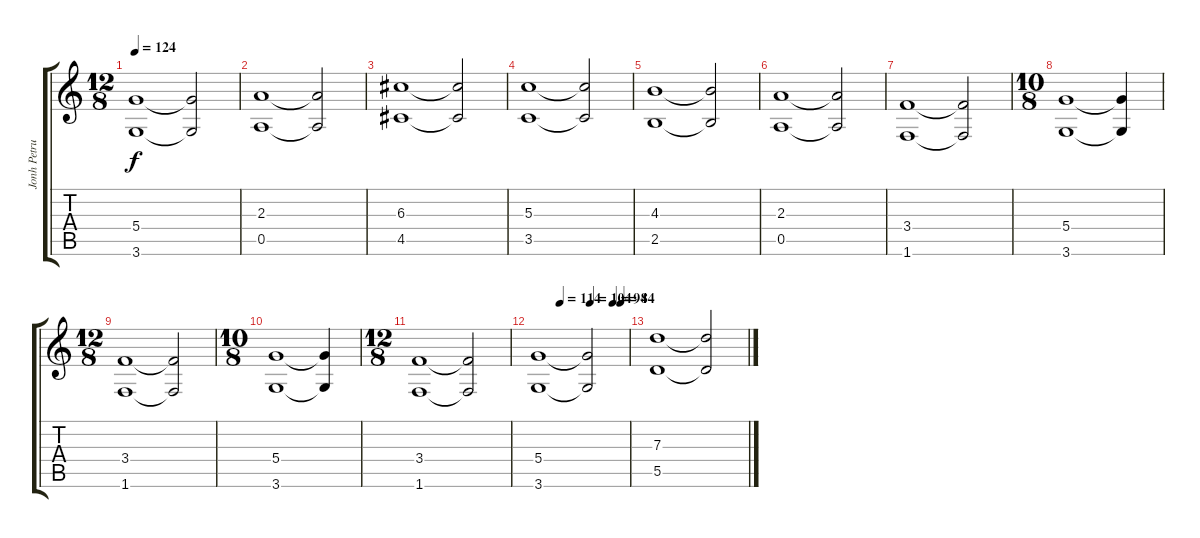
\track ("Jonh Petrucci - Guitar 4" "Jonh Petru") {instrument distortionguitar}
\staff {score tabs}
\tuning (E4 B3 G3 D3 A2 E2) {hide}
\ts (12 8)
\tempo 124
\clef g2
\ks c
(5.4 3.6).1{dy f} (5.4{t} 3.6{t}).2 |
(2.3 0.5).1 (2.3{t} 0.5{t}).2 |
(6.3 4.5).1 (6.3{t} 4.5{t}).2 |
(5.3 3.5).1 (5.3{t} 3.5{t}).2 |
(4.3 2.5).1 (4.3{t} 2.5{t}).2 |
(2.3 0.5).1 (2.3{t} 0.5{t}).2 |
(3.4 1.6).1 (3.4{t} 1.6{t}).2 |
\ts (10 8)
(5.4 3.6).1 (5.4{t} 3.6{t}).4 |
\ts (12 8)
(3.4 1.6).1 (3.4{t} 1.6{t}).2 |
\ts (10 8)
(5.4 3.6).1 (5.4{t} 3.6{t}).4 |
\ts (12 8)
(3.4 1.6).1 (3.4{t} 1.6{t}).2 |
\tempo (114 0.25)
\tempo (104 0.5833333333333334)
\tempo (94 0.8333333333333334)
\tempo (84 0.9166666666666666)
(5.4 3.6).1 (5.4{t} 3.6{t}).2 |
(7.3 5.5).1 (7.3{t} 5.5{t}).2
